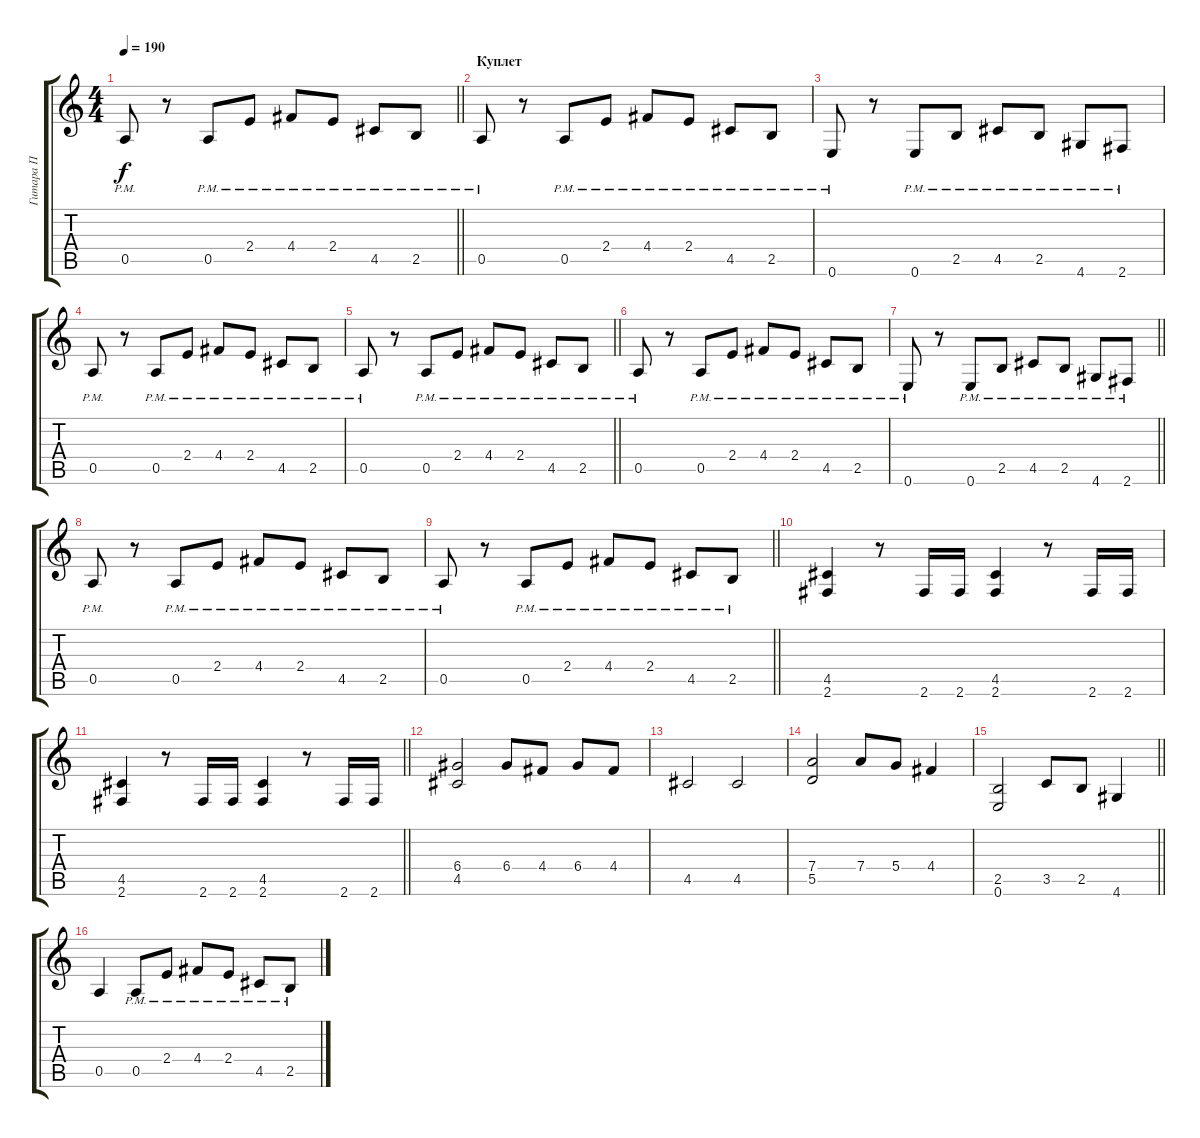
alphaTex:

\track ("Гитара П" "Гитара П") {instrument distortionguitar}
\staff {score tabs}
\tuning (E4 B3 G3 D3 A2 E2) {hide}
\ts (4 4)
\tempo 190
\clef g2
\barLineRight lightlight
\ks c
0.5{pm}.8{dy f} r.8 0.5{pm}.8 2.4{pm}.8 4.4{pm}.8 2.4{pm}.8 4.5{pm}.8 2.5{pm}.8 |
\section ("" "Куплет")
0.5{pm}.8 r.8 0.5{pm}.8 2.4{pm}.8 4.4{pm}.8 2.4{pm}.8 4.5{pm}.8 2.5{pm}.8 |
0.6{pm}.8 r.8 0.6{pm}.8 2.5{pm}.8 4.5{pm}.8 2.5{pm}.8 4.6{pm}.8 2.6{pm}.8 |
0.5{pm}.8 r.8 0.5{pm}.8 2.4{pm}.8 4.4{pm}.8 2.4{pm}.8 4.5{pm}.8 2.5{pm}.8 |
\barLineRight lightlight
0.5{pm}.8 r.8 0.5{pm}.8 2.4{pm}.8 4.4{pm}.8 2.4{pm}.8 4.5{pm}.8 2.5{pm}.8 |
0.5{pm}.8 r.8 0.5{pm}.8 2.4{pm}.8 4.4{pm}.8 2.4{pm}.8 4.5{pm}.8 2.5{pm}.8 |
\barLineRight lightlight
0.6{pm}.8 r.8 0.6{pm}.8 2.5{pm}.8 4.5{pm}.8 2.5{pm}.8 4.6{pm}.8 2.6{pm}.8 |
0.5{pm}.8 r.8 0.5{pm}.8 2.4{pm}.8 4.4{pm}.8 2.4{pm}.8 4.5{pm}.8 2.5{pm}.8 |
\barLineRight lightlight
0.5{pm}.8 r.8 0.5{pm}.8 2.4{pm}.8 4.4{pm}.8 2.4{pm}.8 4.5{pm}.8 2.5{pm}.8 |
\section ("" " ")
(4.5 2.6).4 r.8 2.6.16 2.6.16 (4.5 2.6).4 r.8 2.6.16 2.6.16 |
\barLineRight lightlight
(4.5 2.6).4 r.8 2.6.16 2.6.16 (4.5 2.6).4 r.8 2.6.16 2.6.16 |
(6.4 4.5).2 6.4.8 4.4.8 6.4.8 4.4.8 |
4.5.2 4.5.2 |
(7.4 5.5).2 7.4.8 5.4.8 4.4.4 |
\barLineRight lightlight
(2.5 0.6).2 3.5.8 2.5.8 4.6.4 |
0.5.4 0.5{pm}.8 2.4{pm}.8 4.4{pm}.8 2.4{pm}.8 4.5{pm}.8 2.5{pm}.8
